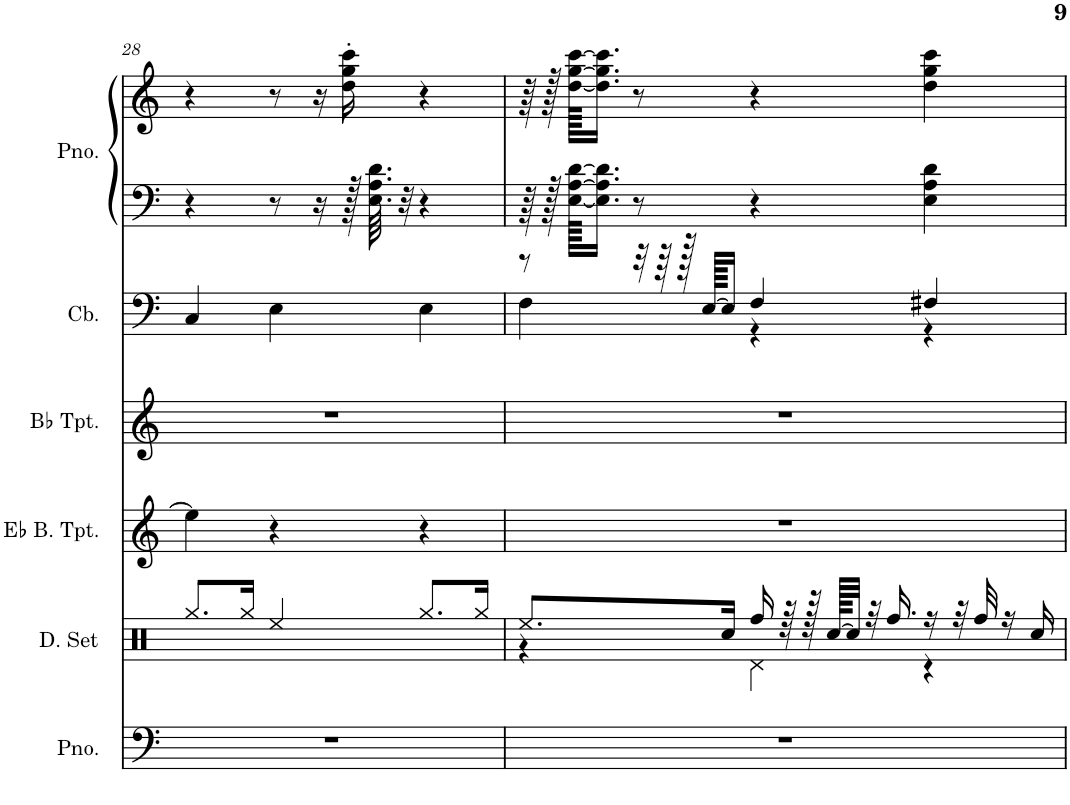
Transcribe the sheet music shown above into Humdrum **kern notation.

**kern	**kern	**kern	**kern	**kern	**kern	**kern
*part6	*part5	*part4	*part3	*part2	*part1	*part1
*staff7	*staff6	*staff5	*staff4	*staff3	*staff2	*staff1
*I"Piano	*I"Drumset	*I"Eb Bass Trumpet	*I"Bb Trumpet	*I"Contrabass	*I"Piano, Satin Doll	*
*I'Pno.	*I'D. Set	*I'Eb B. Tpt.	*I'Bb Tpt.	*I'Cb.	*I'Pno.	*
!!LO:PB:g=z
*clefF4	*clefX	*clefG2	*clefG2	*clefF4	*clefF4	*clefG2
*	*	*Trd5c9	*Trd1c2	*Trd7c12	*	*
*k[]	*k[]	*k[]	*k[]	*k[]	*k[]	*k[]
*M3/4	*M3/4	*M3/4	*M3/4	*M3/4	*M3/4	*M3/4
=28	=28	=28	=28	=28	=28	=28
2.r	8.Rgg/L	4ee\]	2.r	4C/	4r	4r
.	16Rgg/Jk	.	.	.	.	.
.	4Ree/	4r	.	4E\	8r	8r
.	.	.	.	.	16r	16r
.	.	.	.	.	128r	16dd\' 16gg\' 16ccc\'
.	.	.	.	.	64.E\ 64.A\ 64.d\	.
.	.	.	.	.	32r	.
.	8.Rgg/L	4r	.	4E\	4r	4r
.	16Rgg/Jk	.	.	.	.	.
=29	=29	=29	=29	=29	=29	=29
*	*^	*	*	*^	*	*
2.r	8.Ree/L	4r	2.r	2.r	8r	4F\	64r	64r
.	.	.	.	.	.	.	128r	128r
.	.	.	.	.	.	.	[128E\ [128A\ [128d\KKKLL	[128dd\ [128gg\ [128ccc\KKKLL
.	.	.	.	.	.	.	16.E\] 16.A\] 16.d\]JJ	16.dd\] 16.gg\] 16.ccc\]JJ
.	.	.	.	.	32r	.	8r	8r
.	.	.	.	.	64r	.	.	.
.	.	.	.	.	128r	.	.	.
.	.	.	.	.	[128E/KKKLL	.	.	.
.	16Rcc/Jk	.	.	.	16E/JJ]	.	.	.
.	16Rff/	4Rd\	.	.	4F/	4r	4r	4r
.	64r	.	.	.	.	.	.	.
.	128r	.	.	.	.	.	.	.
.	[128Rcc/KKLLL	.	.	.	.	.	.	.
.	32Rcc/JJJ]	.	.	.	.	.	.	.
.	32r	.	.	.	.	.	.	.
.	16.Rff/	.	.	.	.	.	.	.
.	16r	4r	.	.	4F#X/	4r	4E\ 4A\ 4d\	4dd\ 4gg\ 4ccc\
.	32r	.	.	.	.	.	.	.
.	32Rff/	.	.	.	.	.	.	.
.	16r	.	.	.	.	.	.	.
.	16Rcc/	.	.	.	.	.	.	.
*	*v	*v	*	*	*v	*v	*	*
=	=	=	=	=	=	=
*-	*-	*-	*-	*-	*-	*-
